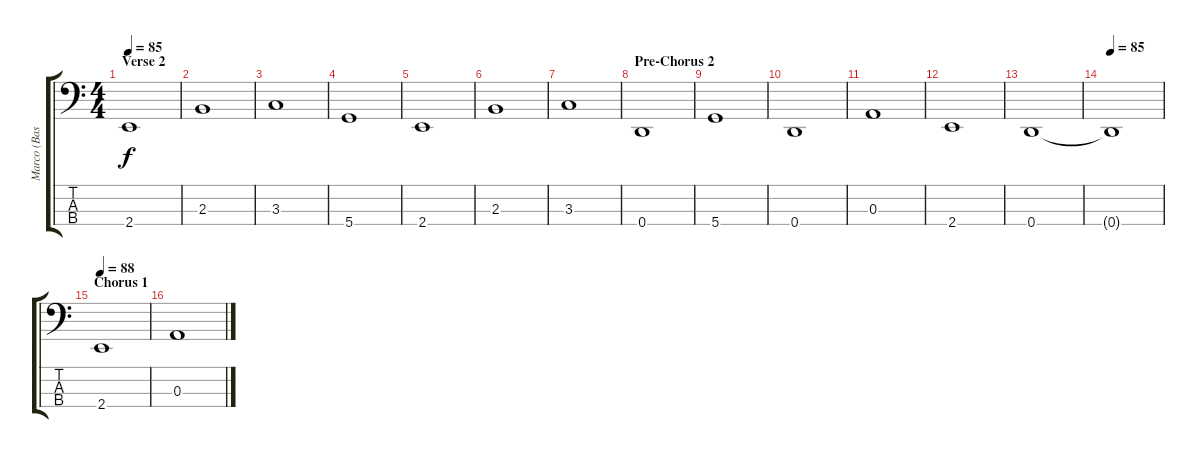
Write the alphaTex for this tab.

\track ("Marco (Bass)" "Marco (Bas") {instrument electricbasspick}
\staff {score tabs}
\tuning (G2 D2 A1 D1) {hide}
\ts (4 4)
\section ("" "Verse 2")
\tempo 85
\clef f4
\ks c
2.4.1{dy f volume 10} |
2.3.1 |
3.3.1 |
5.4.1 |
2.4.1 |
2.3.1 |
3.3.1 |
\section ("" "Pre-Chorus 2")
0.4.1 |
5.4.1 |
0.4.1 |
0.3.1 |
2.4.1 |
0.4.1 |
\tempo 85
0.4{t}.1 |
\section ("" "Chorus 1")
\tempo 88
2.4.1{volume 13} |
0.3.1
